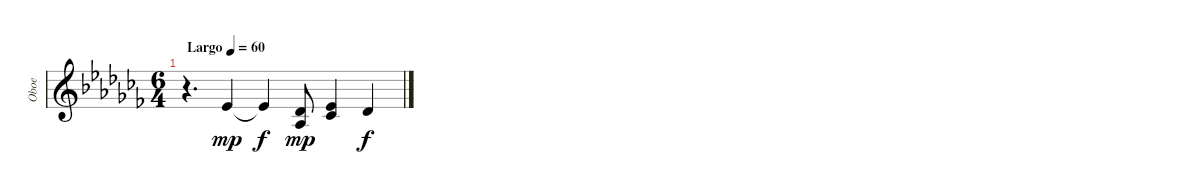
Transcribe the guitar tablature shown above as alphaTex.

\track ("Oboe" "Oboe") {instrument oboe}
\staff {score}
\tuning (E4 A3 D3 G2) {hide}
\ts (6 4)
\tempo (60 "Largo")
\clef g2
\ks abminor
r.4{d dy mp instrument oboe} 6.2.4 6.2{t}.4{dy f} (4.2 6.3).8{dy mp} (6.2 9.3).4 4.2.4{dy f}
